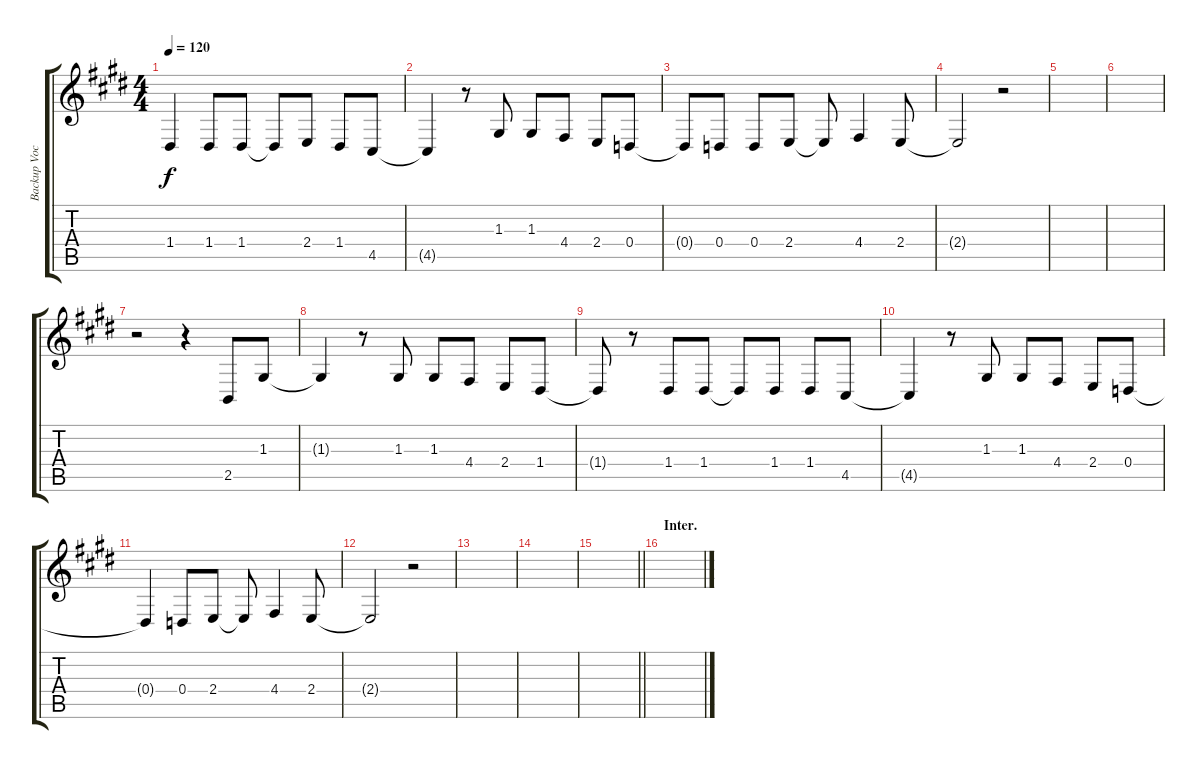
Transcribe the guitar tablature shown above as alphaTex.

\track ("Backup Vocals" "Backup Voc") {instrument altosax}
\staff {score tabs}
\tuning (E4 B3 G3 D3 A2 E2) {hide}
\ts (4 4)
\tempo 120
\clef g2
\ks e
1.4{t}.4{dy f} 1.4.8 1.4.8 1.4{t}.8 2.4.8 1.4.8 4.5.8 |
4.5{t}.4 r.8 1.3.8 1.3.8 4.4.8 2.4.8 0.4.8 |
0.4{t}.8 0.4.8 0.4.8 2.4.8 2.4{t}.8 4.4.4 2.4.8 |
2.4{t}.2 r.2 |
|
|
r.2 r.4 2.5.8 1.3.8 |
1.3{t}.4 r.8 1.3.8 1.3.8 4.4.8 2.4.8 1.4.8 |
1.4{t}.8 r.8 1.4.8 1.4.8 1.4{t}.8 1.4.8 1.4.8 4.5.8 |
4.5{t}.4 r.8 1.3.8 1.3.8 4.4.8 2.4.8 0.4.8 |
0.4{t}.4 0.4.8 2.4.8 2.4{t}.8 4.4.4 2.4.8 |
2.4{t}.2 r.2 |
|
|
\barLineRight lightlight
|
\section ("" "Inter.")
